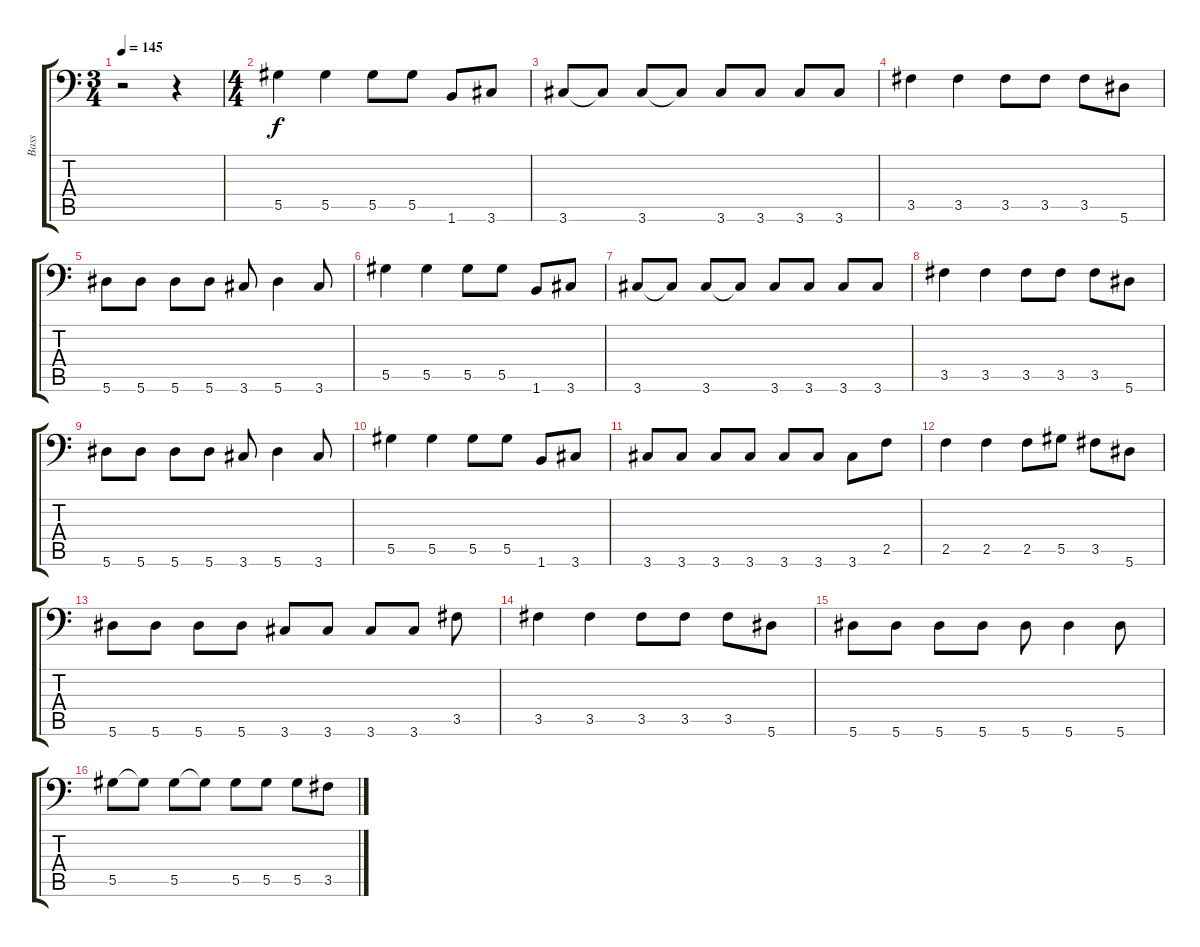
\track ("Bass" "Bass") {instrument acousticbass}
\staff {score tabs}
\tuning (Bb3 F3 Db3 Ab2 Eb2 Bb1) {hide}
\ts (3 4)
\tempo 145
\clef f4
\ks c
r.2{dy f} r.4 |
\ts (4 4)
5.5.4 5.5.4 5.5.8 5.5.8 1.6.8 3.6.8 |
3.6.8 3.6{t}.8 3.6.8 3.6{t}.8 3.6.8 3.6.8 3.6.8 3.6.8 |
3.5.4 3.5.4 3.5.8 3.5.8 3.5.8 5.6.8 |
5.6.8 5.6.8 5.6.8 5.6.8 3.6.8 5.6.4 3.6.8 |
5.5.4 5.5.4 5.5.8 5.5.8 1.6.8 3.6.8 |
3.6.8 3.6{t}.8 3.6.8 3.6{t}.8 3.6.8 3.6.8 3.6.8 3.6.8 |
3.5.4 3.5.4 3.5.8 3.5.8 3.5.8 5.6.8 |
5.6.8 5.6.8 5.6.8 5.6.8 3.6.8 5.6.4 3.6.8 |
5.5.4 5.5.4 5.5.8 5.5.8 1.6.8 3.6.8 |
3.6.8 3.6.8 3.6.8 3.6.8 3.6.8 3.6.8 3.6.8 2.5.8 |
2.5.4 2.5.4 2.5.8 5.5.8 3.5.8 5.6.8 |
5.6.8 5.6.8 5.6.8 5.6.8 3.6.8 3.6.8 3.6.8 3.6.8 3.5.8 |
3.5.4 3.5.4 3.5.8 3.5.8 3.5.8 5.6.8 |
5.6.8 5.6.8 5.6.8 5.6.8 5.6.8 5.6.4 5.6.8 |
5.5.8 5.5{t}.8 5.5.8 5.5{t}.8 5.5.8 5.5.8 5.5.8 3.5.8
